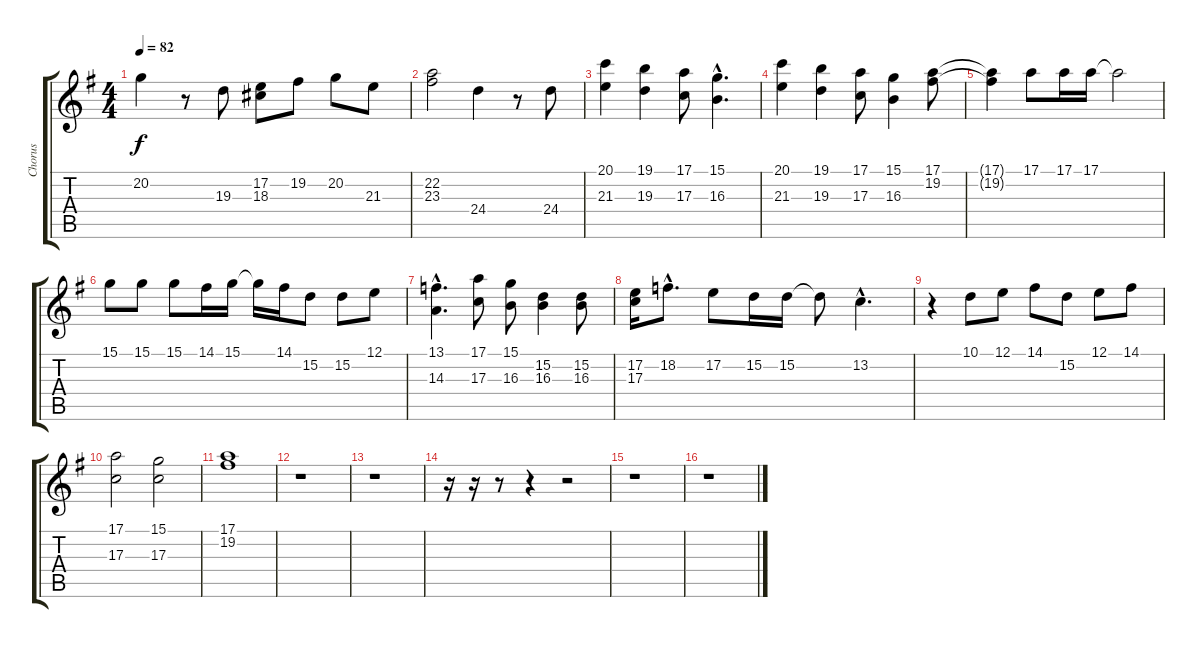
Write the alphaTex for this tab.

\track ("Chorus" "Chorus") {instrument synthstrings1}
\staff {score tabs}
\tuning (E4 B3 G3 D3 A2 E2) {hide}
\ts (4 4)
\tempo 82
\clef g2
\ks g
20.2.4{dy f} r.8 19.3.8 (17.2 18.3).8 19.2.8 20.2.8 21.3.8 |
(22.2 23.3).2 24.4.4 r.8 24.4.8 |
(20.1 21.3).4 (19.1 19.3).4 (17.1 17.3).8 (15.1{hac} 16.3{hac}).4{d} |
(20.1 21.3).4 (19.1 19.3).4 (17.1 17.3).8 (15.1 16.3).4 (17.1 19.2).8 |
(17.1{t} 19.2{t}).4 17.1.8 17.1.16 17.1.16 17.1{t}.2 |
15.1.8 15.1.8 15.1.8 14.1.16 15.1.16 15.1{t}.16 14.1.16 15.2.8 15.2.8 12.1.8 |
(13.1{hac} 14.3{hac}).4{d} (17.1 17.3).8 (15.1 16.3).8 (15.2 16.3).4 (15.2 16.3).8 |
(17.2 17.3).16 18.2{hac}.8{d} 17.2.8 15.2.16 15.2.16 15.2{t}.8 13.2{hac}.4{d} |
r.4 10.1.8 12.1.8 14.1.8 15.2.8 12.1.8 14.1.8 |
(17.1 17.3).2 (15.1 17.3).2 |
(17.1 19.2).1 |
r.1 |
r.1 |
r.16 r.16 r.8 r.4 r.2 |
r.1 |
r.1
